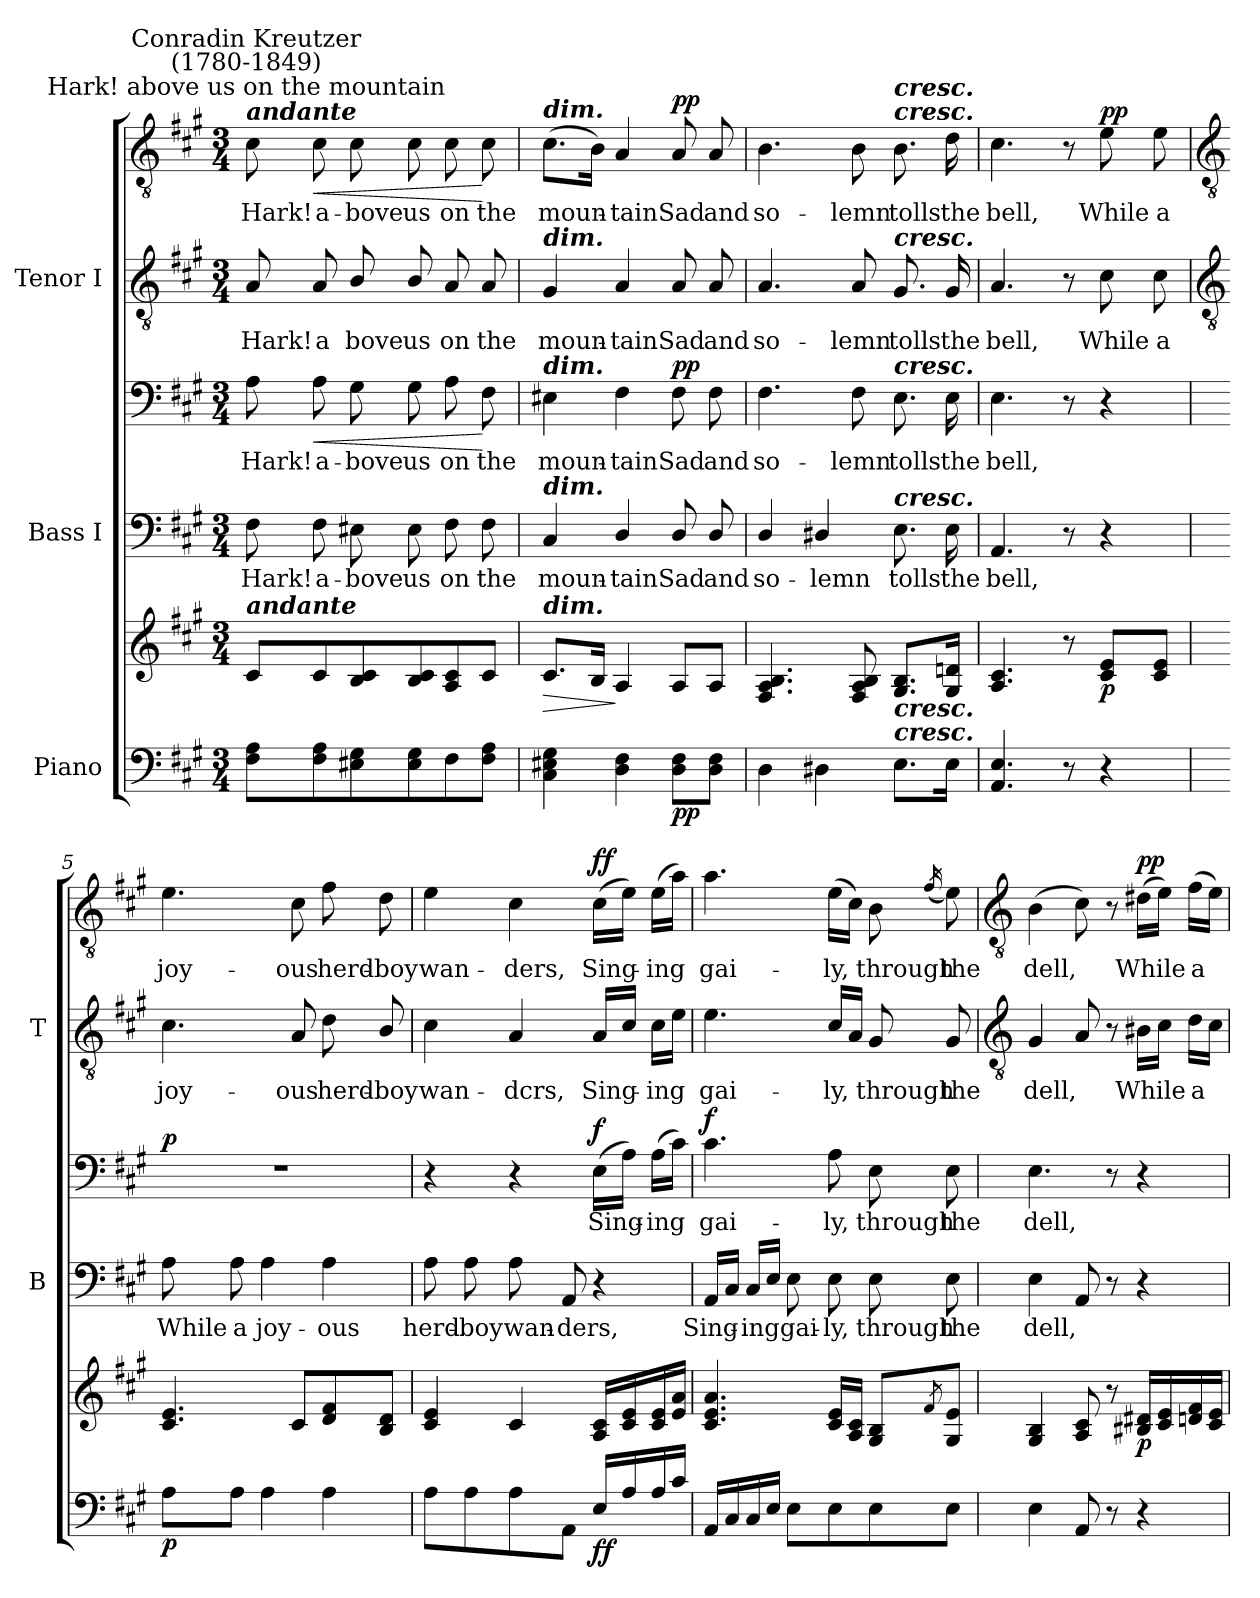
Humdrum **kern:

**kern	**kern	**dynam	**kern	**text	**kern	**text	**dynam	**kern	**text	**kern	**text	**dynam
*part3	*part3	*part3	*part2	*part2	*part2	*part2	*part2	*part1	*part1	*part1	*part1	*part1
*staff6	*staff5	*staff5/6	*staff4	*staff4	*staff3	*staff3	*staff3/4	*staff2	*staff2	*staff1	*staff1	*staff1/2
*I"Piano	*	*	*I"Bass I	*	*	*	*	*I"Tenor I	*	*	*	*
*	*	*	*I'B	*	*	*	*	*I'T	*	*	*	*
*clefF4	*clefG2	*	*clefF4	*	*clefF4	*	*	*clefGv2	*	*clefGv2	*	*
*k[f#c#g#]	*k[f#c#g#]	*	*k[f#c#g#]	*	*k[f#c#g#]	*	*	*k[f#c#g#]	*	*k[f#c#g#]	*	*
*A:	*A:	*	*A:	*	*A:	*	*	*A:	*	*A:	*	*
*M3/4	*M3/4	*	*M3/4	*	*M3/4	*	*	*M3/4	*	*M3/4	*	*
*MM72	*MM72	*	*MM72	*	*MM72	*	*	*MM72	*	*MM72	*	*
=1	=1	=1	=1	=1	=1	=1	=1	=1	=1	=1	=1	=1
!	!	!	!	!	!	!	!	!	!	!LO:TX:a:Bi:t=andante	!	!
!	!	!	!	!	!	!	!	!	!	!LO:TX:a:cj:t=Hark! above us on the mountain	!	!
!	!	!	!	!	!	!	!	!	!	!LO:TX:a:cj:t=Conradin Kreutzer\n(1780-1849)	!	!
!	!LO:TX:a:Bi:t=andante	!	!	!	!	!	!	!	!	!	!	!
!	!	!LO:DY:b=2	!	!LO:LY:b	!	!LO:LY:b	!	!	!LO:LY:b	!	!LO:LY:b	!
!	!	!LO:DY:n=1:b	!	!	!	!	!LO:DY:b=2	!	!	!	!	!
!	!	!	!	!	!	!	!LO:DY:n=1:b	!	!	!	!	!LO:DY:b=2
!	!	!	!	!	!	!	!	!	!	!	!	!LO:DY:n=1:b
8F#\ 8A\L	8c#L	mf mf	8F#	Hark!	8A	Hark!	mf mf	8A	Hark!	8c#	Hark!	mf mf
!	!	!	!	!LO:LY:b	!	!LO:LY:b	!LO:HP:b	!	!LO:LY:b	!	!LO:LY:b	!LO:HP:b
8F#\ 8A\	8c#	.	8F#	a-	8A	a-	<	8A	a	8c#	a-	<
!	!	!	!	!LO:LY:b	!	!LO:LY:b	!	!	!LO:LY:b	!	!LO:LY:b	!
8E#X\ 8G#\	8B 8c#	.	8E#X	-bove	8G#	-bove	.	8B/	bove	8c#	-bove	.
!	!	!	!	!LO:LY:b	!	!LO:LY:b	!	!	!LO:LY:b	!	!LO:LY:b	!
8E#\ 8G#\	8B 8c#	.	8E#	us	8G#	us	.	8B/	us	8c#	us	.
!	!	!	!	!LO:LY:b	!	!LO:LY:b	!	!	!LO:LY:b	!	!LO:LY:b	!
8F#\	8A 8c#	.	8F#	on	8A	on	.	8A	on	8c#	on	.
!	!	!	!	!LO:LY:b	!	!LO:LY:b	!	!	!LO:LY:b	!	!LO:LY:b	!
8F#\ 8A\J	8c#J	.	8F#	the	8F#	the	[	8A	the	8c#	the	[
=2	=2	=2	=2	=2	=2	=2	=2	=2	=2	=2	=2	=2
!	!	!	!	!	!	!	!	!	!	!LO:TX:a:Bi:t=dim.	!	!
!	!	!	!	!	!	!	!	!LO:TX:a:Bi:t=dim.	!	!	!	!
!	!	!	!	!	!LO:TX:a:Bi:t=dim.	!	!	!	!	!	!	!
!	!	!	!LO:TX:a:Bi:t=dim.	!	!	!	!	!	!	!	!	!
!	!LO:TX:a:Bi:t=dim.	!	!	!	!	!	!	!	!	!	!	!
!	!	!LO:HP:b	!	!LO:LY:b	!	!LO:LY:b	!	!	!LO:LY:b	!	!LO:LY:b	!
4C#\ 4E#X\ 4G#\	8.c#L	>	4C#	moun-	4E#X	moun-	.	4G#	moun-	(>8.c#L	moun-	.
.	16BJ	.	.	.	.	.	.	.	.	16BJ)	.	.
!	!	!	!	!LO:LY:b	!	!LO:LY:b	!	!	!LO:LY:b	!	!LO:LY:b	!
4D\ 4F#\	4A	]	4D/	-tain	4F#	-tain	.	4A	-tain	4A	-tain	.
!	!	!LO:DY:b=2	!	!LO:LY:b	!	!LO:LY:b	!	!	!LO:LY:b	!	!LO:LY:b	!
!	!	!LO:DY:n=1:b	!	!	!	!	!LO:DY:b=2	!	!	!	!	!
!	!	!	!	!	!	!	!LO:DY:n=1:b	!	!	!	!	!LO:DY:b=2
!	!	!	!	!	!	!	!	!	!	!	!	!LO:DY:n=1:b
8D\ 8F#\L	8AL	p p	8D/	Sad	8F#	Sad	p p	8A	Sad	8A	Sad	p p
!	!	!	!	!LO:LY:b	!	!LO:LY:b	!	!	!LO:LY:b	!	!LO:LY:b	!
8D\ 8F#\J	8AJ	.	8D/	and	8F#	and	.	8A	and	8A	and	.
=3	=3	=3	=3	=3	=3	=3	=3	=3	=3	=3	=3	=3
!	!	!	!	!LO:LY:b	!	!LO:LY:b	!	!	!LO:LY:b	!	!LO:LY:b	!
4D	4.F# 4.A 4.B	.	4D/	so-	4.F#	so-	.	4.A	so-	4.B	so-	.
!	!	!	!	!LO:LY:b	!	!	!	!	!	!	!	!
4D#X	.	.	4D#X/	-lemn	.	.	.	.	.	.	.	.
!	!	!	!	!	!	!LO:LY:b	!	!	!LO:LY:b	!	!LO:LY:b	!
.	8F# 8A 8B	.	.	.	8F#	-lemn	.	8A	-lemn	8B	-lemn	.
!	!	!	!	!	!	!	!	!	!	!LO:TX:a:Bi:t=cresc.	!	!
!	!	!	!	!	!	!	!	!	!	!LO:TX:a:Bi:t=cresc.	!	!
!	!	!	!	!	!	!	!	!LO:TX:a:Bi:t=cresc.	!	!	!	!
!	!	!	!	!	!LO:TX:a:Bi:t=cresc.	!	!	!	!	!	!	!
!	!	!	!LO:TX:a:Bi:t=cresc.	!	!	!	!	!	!	!	!	!
!	!LO:TX:b:Bi:t=cresc.	!	!	!	!	!	!	!	!	!	!	!
!LO:TX:a:Bi:t=cresc.	!	!	!	!	!	!	!	!	!	!	!	!
!	!	!	!	!LO:LY:b	!	!LO:LY:b	!	!	!LO:LY:b	!	!LO:LY:b	!
8.E\L	8.G# 8.BL	.	8.E	tolls	8.E	tolls	.	8.G#	tolls	8.B	tolls	.
!	!	!	!	!LO:LY:b	!	!LO:LY:b	!	!	!LO:LY:b	!	!LO:LY:b	!
16E\J	16G# 16dnJ	.	16E	the	16E	the	.	16G#	the	16d	the	.
=4	=4	=4	=4	=4	=4	=4	=4	=4	=4	=4	=4	=4
!	!	!	!	!LO:LY:b	!	!LO:LY:b	!	!	!LO:LY:b	!	!LO:LY:b	!
4.AA 4.E	4.A 4.c#	.	4.AA	bell,	4.E	bell,	.	4.A	bell,	4.c#	bell,	.
8r	8r	.	8r	.	8r	.	.	8r	.	8r	.	.
!	!	!LO:DY:b	!	!	!	!	!	!	!LO:LY:b	!	!LO:LY:b	!LO:DY:b=2
!	!	!	!	!	!	!	!	!	!	!	!	!LO:DY:n=1:b
4r	8c# 8eL	p	4r	.	4r	.	.	8c#	While	8e	While	p p
!	!	!	!	!	!	!	!	!	!LO:LY:b	!	!LO:LY:b	!
.	8c# 8eJ	.	.	.	.	.	.	8c#	a	8e	a	.
!!LO:LB:g=z
=5	=5	=5	=5	=5	=5	=5	=5	=5	=5	=5	=5	=5
*	*	*	*	*	*	*	*	*clefGv2	*	*clefGv2	*	*
!	!	!LO:DY:b=2	!	!LO:LY:b	!LO:N:vis=1	!	!LO:DY:b=2	!	!LO:LY:b	!	!LO:LY:b	!
8AL	4.c# 4.e	p	8A	While	2.r	.	p	4.c#	joy-	4.e	joy-	.
!	!	!	!	!LO:LY:b	!	!	!	!	!	!	!	!
8AJ	.	.	8A	a	.	.	.	.	.	.	.	.
!	!	!	!	!LO:LY:b	!	!	!	!	!	!	!	!
4A	.	.	4A	joy-	.	.	.	.	.	.	.	.
!	!	!	!	!	!	!	!	!	!LO:LY:b	!	!LO:LY:b	!
.	8c#L	.	.	.	.	.	.	8A	-ous	8c#	-ous	.
!	!	!	!	!LO:LY:b	!	!	!	!	!LO:LY:b	!	!LO:LY:b	!
4A	8d 8f#	.	4A	-ous	.	.	.	8d	herd-	8f#	herd-	.
!	!	!	!	!	!	!	!	!	!LO:LY:b	!	!LO:LY:b	!
.	8B 8dJ	.	.	.	.	.	.	8B/	-boy	8d	-boy	.
=6	=6	=6	=6	=6	=6	=6	=6	=6	=6	=6	=6	=6
!	!	!	!	!LO:LY:b	!	!	!	!	!LO:LY:b	!	!LO:LY:b	!
8AL	4c# 4e	.	8A	herd-	4r	.	.	4c#	wan-	4e	wan-	.
!	!	!	!	!LO:LY:b	!	!	!	!	!	!	!	!
8A	.	.	8A	-boy	.	.	.	.	.	.	.	.
!	!	!	!	!LO:LY:b	!	!	!	!	!LO:LY:b	!	!LO:LY:b	!
8A	4c#	.	8A	wan-	4r	.	.	4A	-dcrs,	4c#	-ders,	.
!	!	!	!	!LO:LY:b	!	!	!	!	!	!	!	!
8AAJ	.	.	8AA	-ders,	.	.	.	.	.	.	.	.
!	!	!LO:DY:b=2	!	!	!	!LO:LY:b	!	!	!LO:LY:b	!	!LO:LY:b	!
!	!	!LO:DY:n=1:b	!	!	!	!	!LO:DY:b	!	!	!	!	!LO:DY:b=2
!	!	!	!	!	!	!	!	!	!	!	!	!LO:DY:n=1:b
16E\LL	16A 16c#LL	f f	4r	.	(>16ELL	Sing-	f	16A/LL	Sing-	(>16c#LL	Sing-	f f
16A/	16c# 16e	.	.	.	16AJJ)	.	.	16c#/JJ	.	16eJJ)	.	.
!	!	!	!	!	!	!LO:LY:b	!	!	!LO:LY:b	!	!LO:LY:b	!
16A/	16c# 16e	.	.	.	(>16ALL	ing	.	16c#LL	ing	(>16eLL	ing	.
16c#/JJ	16e 16aJJ	.	.	.	16c#JJ)	.	.	16eJJ	.	16aJJ)	.	.
=7	=7	=7	=7	=7	=7	=7	=7	=7	=7	=7	=7	=7
!	!	!	!	!LO:LY:b	!	!LO:LY:b	!LO:DY:b=2	!	!LO:LY:b	!	!LO:LY:b	!
16AALL	4.c# 4.e 4.a	.	16AALL	Sing-	4.c#	gai-	f	4.e	gai--	4.a	gai-	.
16C#	.	.	16C#JJ	.	.	.	.	.	.	.	.	.
!	!	!	!	!LO:LY:b	!	!	!	!	!	!	!	!
16C#	.	.	16C#/LL	ing	.	.	.	.	.	.	.	.
16EJJ	.	.	16E/JJ	.	.	.	.	.	.	.	.	.
!	!	!	!	!LO:LY:b	!	!	!	!	!	!	!	!
8EL	.	.	8E	gai-	.	.	.	.	.	.	.	.
!	!	!	!	!LO:LY:b	!	!LO:LY:b	!	!	!LO:LY:b	!	!LO:LY:b	!
8E	16c# 16eLL	.	8E	-ly,	8A	-ly,	.	16c#/LL	-ly,	(>16eLL	-ly,	.
.	16A 16c#JJ	.	.	.	.	.	.	16A/JJ	.	16c#JJ)	.	.
!	!	!	!	!LO:LY:b	!	!LO:LY:b	!	!	!LO:LY:b	!	!LO:LY:b	!
8E	8G# 8BL	.	8E	through	8E	through	.	8G#	through	8B	through	.
.	8qf#	.	.	.	.	.	.	.	.	(>16qf#/	.	.
!	!	!	!	!LO:LY:b	!	!LO:LY:b	!	!	!LO:LY:b	!	!LO:LY:b	!
8EJ	8G# 8eJ	.	8E	the	8E	the	.	8G#	the	8e)	the	.
!!LO:LB:g=z
=8	=8	=8	=8	=8	=8	=8	=8	=8	=8	=8	=8	=8
*	*	*	*	*	*	*	*	*clefGv2	*	*clefGv2	*	*
!	!	!	!	!LO:LY:b	!	!LO:LY:b	!	!	!LO:LY:b	!	!LO:LY:b	!
4E	4G# 4B	.	4E	dell,	4.E	dell,	.	4G#	dell,	(>4B	dell,	.
8AA/	8A 8c#	.	8AA	.	.	.	.	8A	.	8c#)	.	.
8r	8r	.	8r	.	8r	.	.	8r	.	8r	.	.
!	!	!LO:DY:b	!	!	!	!	!	!	!LO:LY:b	!	!LO:LY:b	!LO:DY:b=2
!	!	!	!	!	!	!	!	!	!	!	!	!LO:DY:n=1:b
4r	16B#X 16d#XLL	p	4r	.	4r	.	.	16B#XLL	While	(>16d#XLL	While	p p
.	16c# 16e	.	.	.	.	.	.	16c#JJ	.	16eJJ)	.	.
!	!	!	!	!	!	!	!	!	!LO:LY:b	!	!LO:LY:b	!
.	16dn 16f#	.	.	.	.	.	.	16dLL	a	(>16f#LL	a	.
.	16c# 16eJJ	.	.	.	.	.	.	16c#JJ	.	16eJJ)	.	.
=	=	=	=	=	=	=	=	=	=	=	=	=
*-	*-	*-	*-	*-	*-	*-	*-	*-	*-	*-	*-	*-
